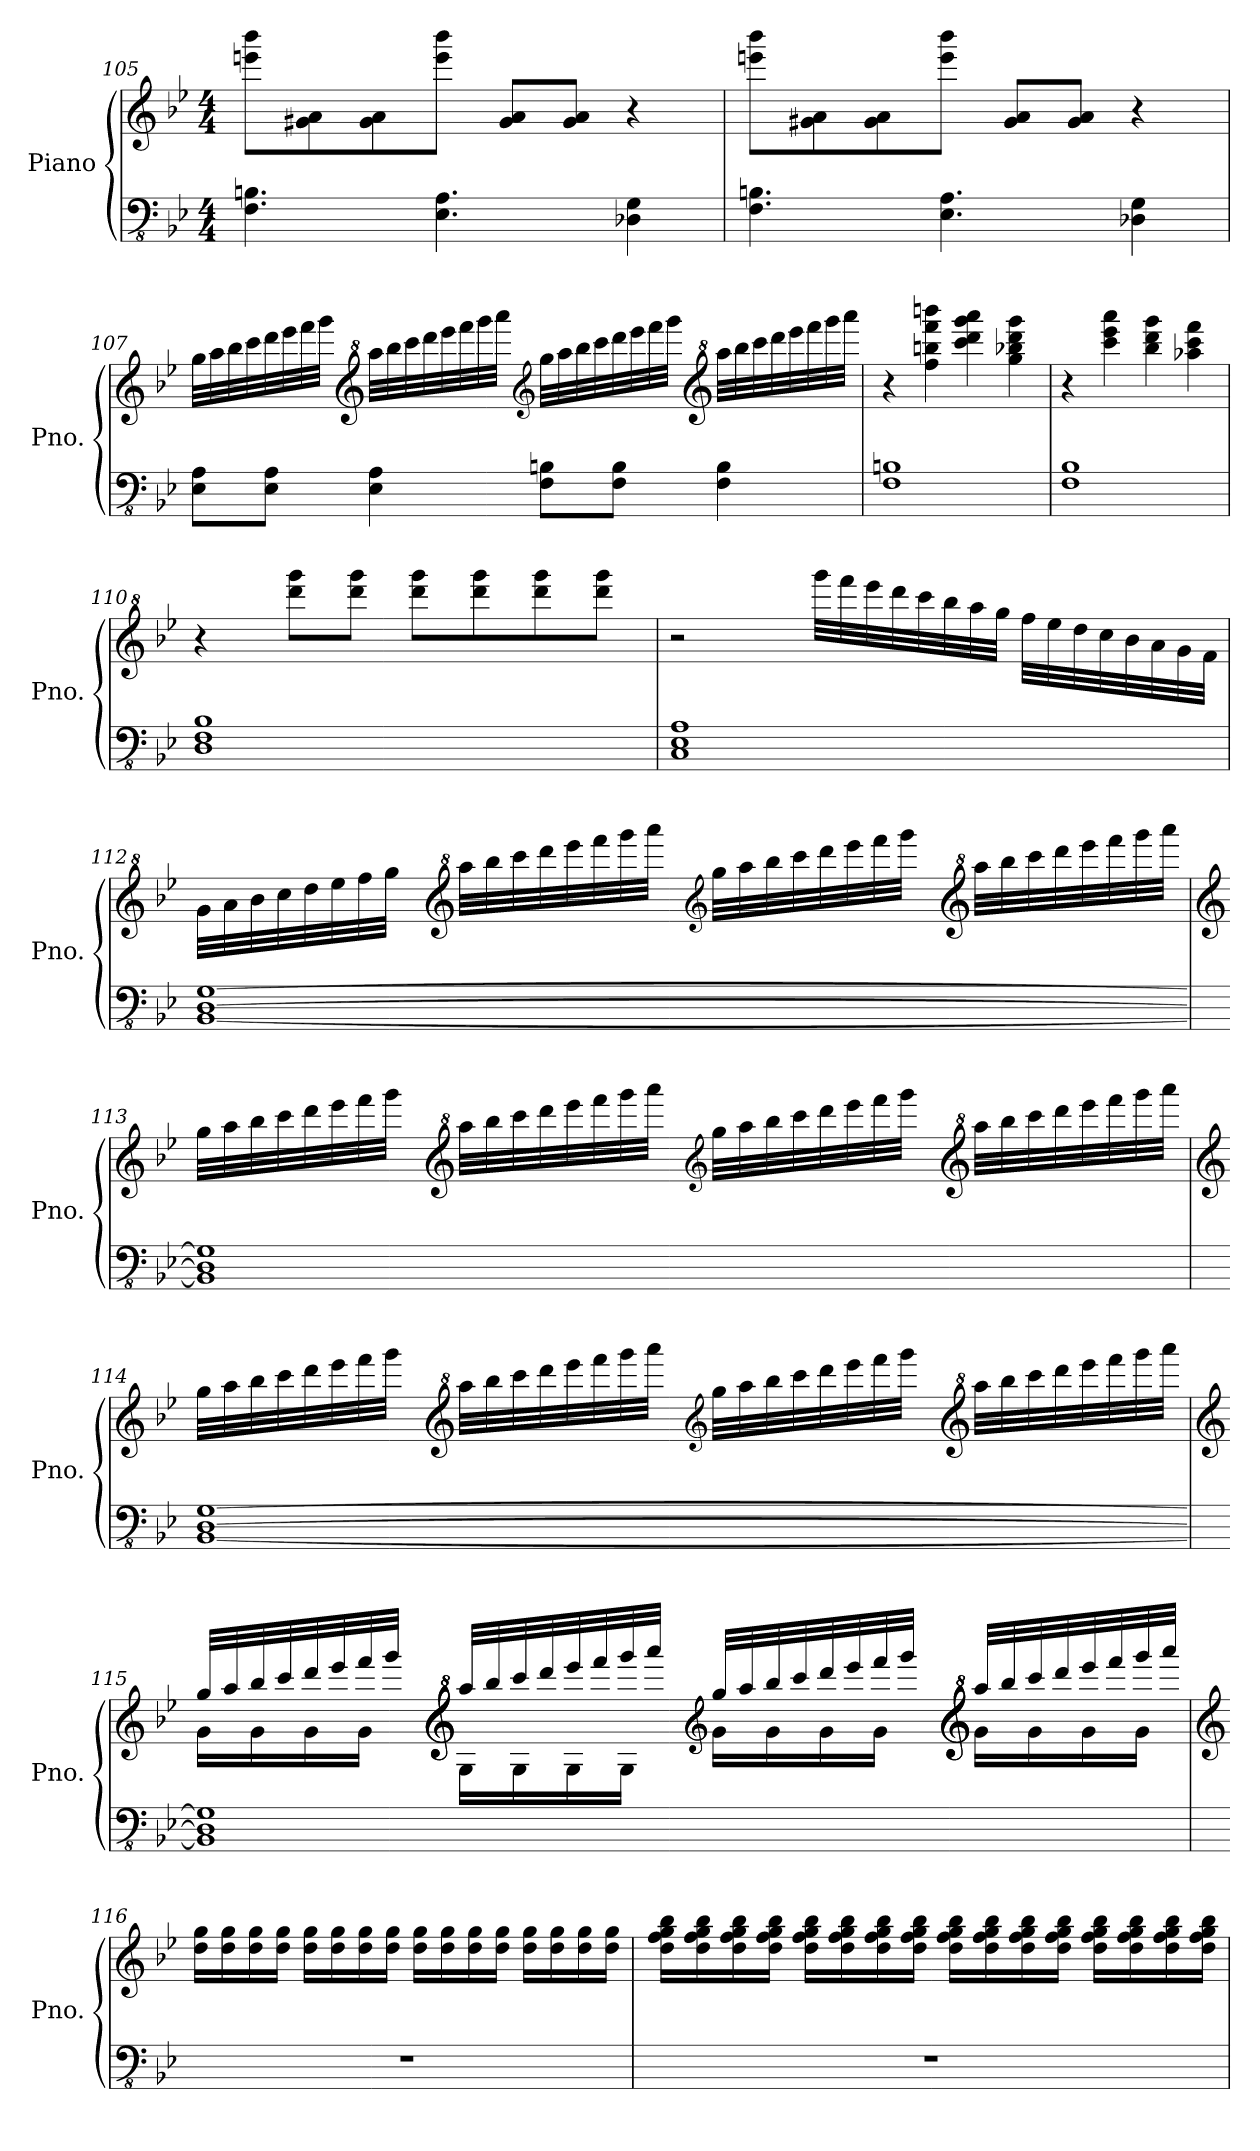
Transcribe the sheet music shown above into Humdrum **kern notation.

**kern	**kern
*part1	*part1
*staff2	*staff1
*I"Piano	*
*I'Pno.	*
*clefFv4	*clefG2
*k[b-e-]	*k[b-e-]
*M4/4	*M4/4
=105	=105
4.FF\ 4.BBn\	8eeen\ 8bbb-\L
.	8g#X\ 8a\
.	8g#\ 8a\
4.EE-\ 4.AA\	8eee\ 8bbb-\J
.	8g#/ 8a/L
.	8g#/ 8a/J
4DD-X\ 4GG\	4r
!!LO:LB:g=z
=106	=106
4.FF\ 4.BBn\	8eeen\ 8bbb-\L
.	8g#X\ 8a\
.	8g#\ 8a\
4.EE-\ 4.AA\	8eee\ 8bbb-\J
.	8g#/ 8a/L
.	8g#/ 8a/J
4DD-X\ 4GG\	4r
!!LO:LB:g=z
=107	=107
8EE-\ 8AA\L	32gg\LLL
.	32aa\
.	32bb-\
.	32ccc\
8EE-\ 8AA\J	32ddd\
.	32eee-\
.	32fff\
.	32ggg\JJJ
*	*clefG^2
4EE-\ 4AA\	32aaa\LLL
.	32bbb-\
.	32cccc\
.	32dddd\
.	32eeee-\
.	32ffff\
.	32gggg\
.	32aaaa\JJJ
*	*clefG2
8FF\ 8BBn\L	32gg\LLL
.	32aa\
.	32bb-\
.	32ccc\
8FF\ 8BB\J	32ddd\
.	32eee-\
.	32fff\
.	32ggg\JJJ
*	*clefG^2
4FF\ 4BB\	32aaa\LLL
.	32bbb-\
.	32cccc\
.	32dddd\
.	32eeee-\
.	32ffff\
.	32gggg\
.	32aaaa\JJJ
!!LO:LB:g=z
=108	=108
1FF 1BBn	4r
.	4fff\ 4bbbn\ 4ffff\ 4bbbbn\
.	4cccc\ 4dddd\ 4gggg\ 4aaaa\
.	4ggg\ 4bbb-X\ 4dddd\ 4gggg\
=109	=109
1FF 1BB-	4r
.	4cccc\ 4eeee-\ 4aaaa\
.	4bbb-\ 4dddd\ 4gggg\
.	4aaa-X\ 4cccc\ 4ffff\
=110	=110
1DD 1FF 1BB-	4r
.	8dddd\ 8gggg\L
.	8dddd\ 8gggg\J
.	8dddd\ 8gggg\L
.	8dddd\ 8gggg\
.	8dddd\ 8gggg\
.	8dddd\ 8gggg\J
=111	=111
1CC 1EE- 1AA	2r
.	32gggg\LLL
.	32ffff\
.	32eeee-\
.	32dddd\
.	32cccc\
.	32bbb-\
.	32aaa\
.	32ggg\JJJ
.	32fff\LLL
.	32eee-\
.	32ddd\
.	32ccc\
.	32bb-\
.	32aa\
.	32gg\
.	32ff\JJJ
!!LO:PB:g=z
=112	=112
[1BBB- [1DD [1GG	32gg\LLL
.	32aa\
.	32bb-\
.	32ccc\
.	32ddd\
.	32eee-\
.	32fff\
.	32ggg\JJJ
*	*clefG^2
.	32aaa\LLL
.	32bbb-\
.	32cccc\
.	32dddd\
.	32eeee-\
.	32ffff\
.	32gggg\
.	32aaaa\JJJ
*	*clefG2
.	32gg\LLL
.	32aa\
.	32bb-\
.	32ccc\
.	32ddd\
.	32eee-\
.	32fff\
.	32ggg\JJJ
*	*clefG^2
.	32aaa\LLL
.	32bbb-\
.	32cccc\
.	32dddd\
.	32eeee-\
.	32ffff\
.	32gggg\
.	32aaaa\JJJ
!!LO:LB:g=z
=113	=113
*	*clefG2
1BBB-] 1DD] 1GG]	32gg\LLL
.	32aa\
.	32bb-\
.	32ccc\
.	32ddd\
.	32eee-\
.	32fff\
.	32ggg\JJJ
*	*clefG^2
.	32aaa\LLL
.	32bbb-\
.	32cccc\
.	32dddd\
.	32eeee-\
.	32ffff\
.	32gggg\
.	32aaaa\JJJ
*	*clefG2
.	32gg\LLL
.	32aa\
.	32bb-\
.	32ccc\
.	32ddd\
.	32eee-\
.	32fff\
.	32ggg\JJJ
*	*clefG^2
.	32aaa\LLL
.	32bbb-\
.	32cccc\
.	32dddd\
.	32eeee-\
.	32ffff\
.	32gggg\
.	32aaaa\JJJ
!!LO:LB:g=z
=114	=114
*	*clefG2
[1BBB- [1DD [1GG	32gg\LLL
.	32aa\
.	32bb-\
.	32ccc\
.	32ddd\
.	32eee-\
.	32fff\
.	32ggg\JJJ
*	*clefG^2
.	32aaa\LLL
.	32bbb-\
.	32cccc\
.	32dddd\
.	32eeee-\
.	32ffff\
.	32gggg\
.	32aaaa\JJJ
*	*clefG2
.	32gg\LLL
.	32aa\
.	32bb-\
.	32ccc\
.	32ddd\
.	32eee-\
.	32fff\
.	32ggg\JJJ
*	*clefG^2
.	32aaa\LLL
.	32bbb-\
.	32cccc\
.	32dddd\
.	32eeee-\
.	32ffff\
.	32gggg\
.	32aaaa\JJJ
!!LO:LB:g=z
=115	=115
*	*clefG2
*	*^
1BBB-] 1DD] 1GG]	32gg/LLL	16g\LL
.	32aa/	.
.	32bb-/	16g\
.	32ccc/	.
.	32ddd/	16g\
.	32eee-/	.
.	32fff/	16g\JJ
.	32ggg/JJJ	.
*	*clefG^2	*
.	32aaa/LLL	16g\LL
.	32bbb-/	.
.	32cccc/	16g\
.	32dddd/	.
.	32eeee-/	16g\
.	32ffff/	.
.	32gggg/	16g\JJ
.	32aaaa/JJJ	.
*	*clefG2	*
.	32gg/LLL	16g\LL
.	32aa/	.
.	32bb-/	16g\
.	32ccc/	.
.	32ddd/	16g\
.	32eee-/	.
.	32fff/	16g\JJ
.	32ggg/JJJ	.
*	*clefG^2	*
.	32aaa/LLL	16gg\LL
.	32bbb-/	.
.	32cccc/	16gg\
.	32dddd/	.
.	32eeee-/	16gg\
.	32ffff/	.
.	32gggg/	16gg\JJ
.	32aaaa/JJJ	.
*	*v	*v
!!LO:LB:g=z
=116	=116
*	*clefG2
1r	16dd\ 16gg\LL
.	16dd\ 16gg\
.	16dd\ 16gg\
.	16dd\ 16gg\JJ
.	16dd\ 16gg\LL
.	16dd\ 16gg\
.	16dd\ 16gg\
.	16dd\ 16gg\JJ
.	16dd\ 16gg\LL
.	16dd\ 16gg\
.	16dd\ 16gg\
.	16dd\ 16gg\JJ
.	16dd\ 16gg\LL
.	16dd\ 16gg\
.	16dd\ 16gg\
.	16dd\ 16gg\JJ
!!LO:PB:g=z
=117	=117
1r	16dd\ 16ff\ 16gg\ 16bb-\LL
.	16dd\ 16ff\ 16gg\ 16bb-\
.	16dd\ 16ff\ 16gg\ 16bb-\
.	16dd\ 16ff\ 16gg\ 16bb-\JJ
.	16dd\ 16ff\ 16gg\ 16bb-\LL
.	16dd\ 16ff\ 16gg\ 16bb-\
.	16dd\ 16ff\ 16gg\ 16bb-\
.	16dd\ 16ff\ 16gg\ 16bb-\JJ
.	16dd\ 16ff\ 16gg\ 16bb-\LL
.	16dd\ 16ff\ 16gg\ 16bb-\
.	16dd\ 16ff\ 16gg\ 16bb-\
.	16dd\ 16ff\ 16gg\ 16bb-\JJ
.	16dd\ 16ff\ 16gg\ 16bb-\LL
.	16dd\ 16ff\ 16gg\ 16bb-\
.	16dd\ 16ff\ 16gg\ 16bb-\
.	16dd\ 16ff\ 16gg\ 16bb-\JJ
=	=
*-	*-
